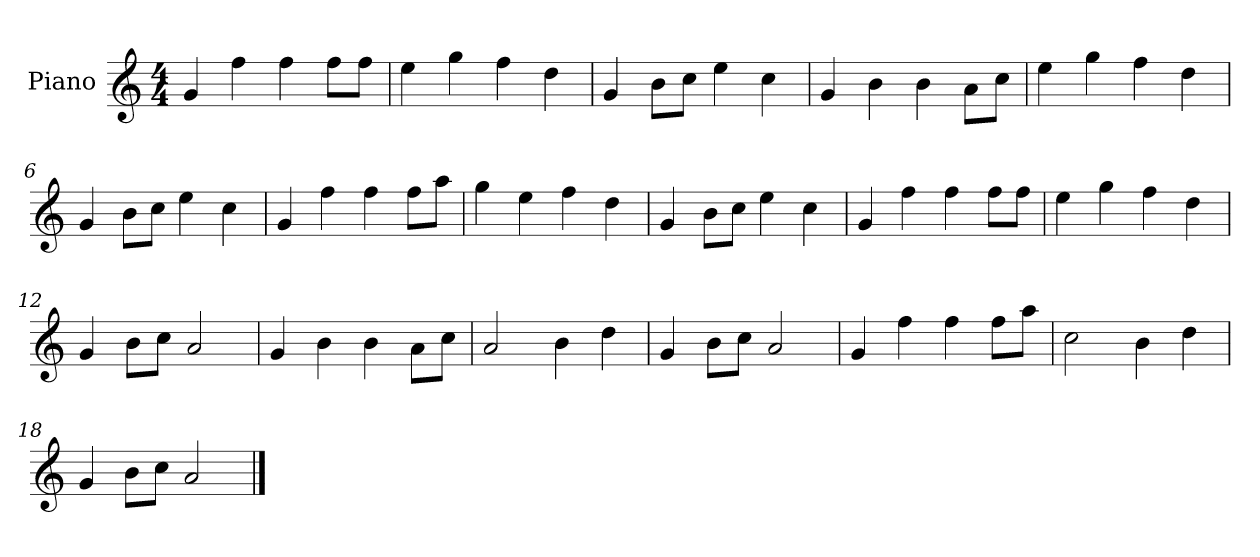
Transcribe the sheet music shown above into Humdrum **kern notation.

**kern
*part1
*staff1
*I"Piano
*I'P-no
*clefG2
*k[]
*M4/4
*MM90
=1
4g/
4ff\
4ff\
8ff\L
8ff\J
=2
4ee\
4gg\
4ff\
4dd\
=3
4g/
8b\L
8cc\J
4ee\
4cc\
=4
4g/
4b\
4b\
8a\L
8cc\J
=5
4ee\
4gg\
4ff\
4dd\
=6
4g/
8b\L
8cc\J
4ee\
4cc\
=7
4g/
4ff\
4ff\
8ff\L
8aa\J
=8
4gg\
4ee\
4ff\
4dd\
!!LO:LB:g=z
=9
4g/
8b\L
8cc\J
4ee\
4cc\
=10
4g/
4ff\
4ff\
8ff\L
8ff\J
=11
4ee\
4gg\
4ff\
4dd\
=12
4g/
8b\L
8cc\J
2a/
=13
4g/
4b\
4b\
8a\L
8cc\J
=14
2a/
4b\
4dd\
=15
4g/
8b\L
8cc\J
2a/
=16
4g/
4ff\
4ff\
8ff\L
8aa\J
=17
2cc\
4b\
4dd\
!!LO:LB:g=z
=18
4g/
8b\L
8cc\J
2a/
==
*-
